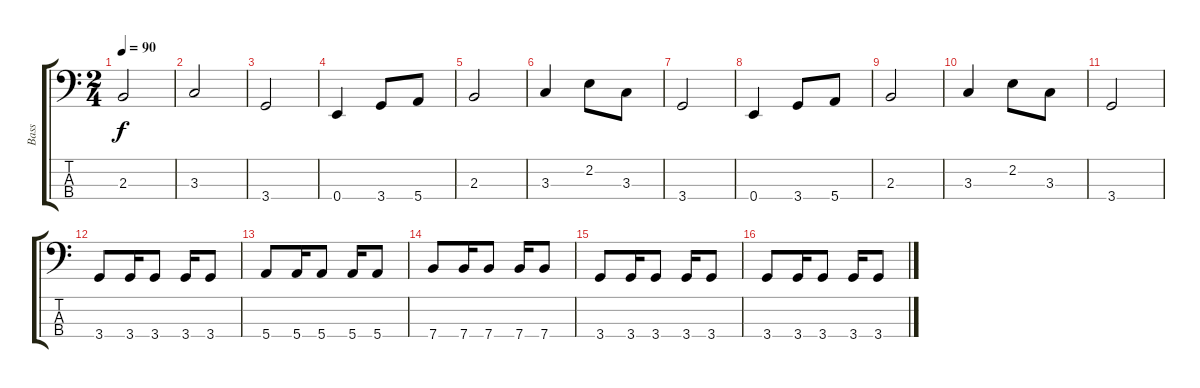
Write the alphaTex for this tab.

\track ("Bass" "Bass") {instrument electricbassfinger}
\staff {score tabs}
\tuning (G2 D2 A1 E1) {hide}
\ts (2 4)
\tempo 90
\clef f4
\ks c
2.3.2{dy f} |
3.3.2 |
3.4.2 |
0.4.4 3.4.8 5.4.8 |
2.3.2 |
3.3.4 2.2.8 3.3.8 |
3.4.2 |
0.4.4 3.4.8 5.4.8 |
2.3.2 |
3.3.4 2.2.8 3.3.8 |
3.4.2 |
3.4.8 3.4.16 3.4.8 3.4.16 3.4.8 |
5.4.8 5.4.16 5.4.8 5.4.16 5.4.8 |
7.4.8 7.4.16 7.4.8 7.4.16 7.4.8 |
3.4.8 3.4.16 3.4.8 3.4.16 3.4.8 |
3.4.8 3.4.16 3.4.8 3.4.16 3.4.8
